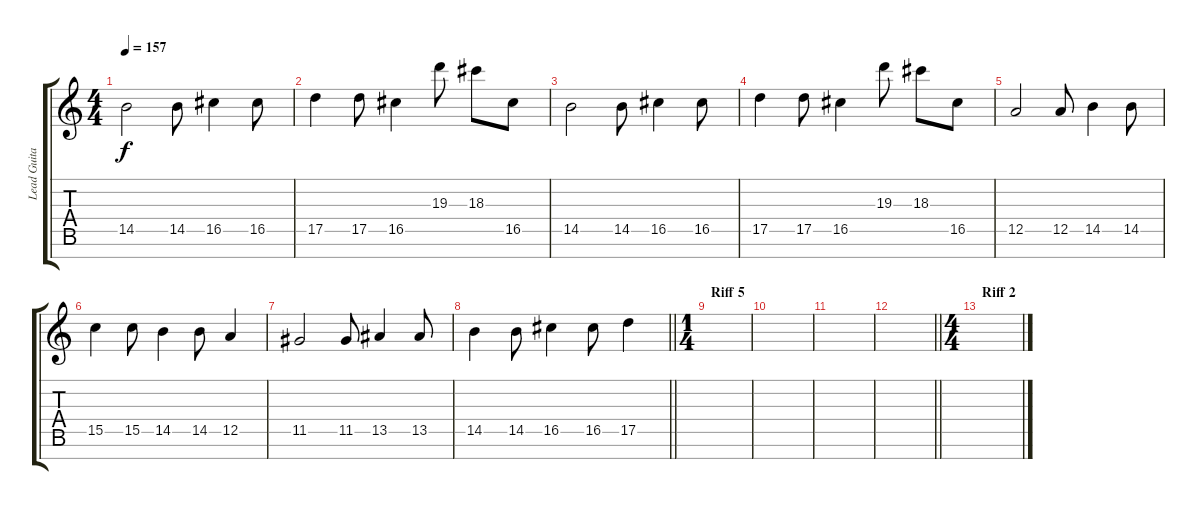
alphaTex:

\track ("Lead Guitar" "Lead Guita") {instrument distortionguitar}
\staff {score tabs}
\tuning (E4 B3 G3 D3 A2 E2 B1) {hide}
\ts (4 4)
\tempo 157
\clef g2
\ks c
14.5.2{dy f} 14.5.8 16.5.4 16.5.8 |
17.5.4 17.5.8 16.5.4 19.3.8 18.3.8 16.5.8 |
14.5.2 14.5.8 16.5.4 16.5.8 |
17.5.4 17.5.8 16.5.4 19.3.8 18.3.8 16.5.8 |
12.5.2 12.5.8 14.5.4 14.5.8 |
15.5.4 15.5.8 14.5.4 14.5.8 12.5.4 |
11.5.2 11.5.8 13.5.4 13.5.8 |
\barLineRight lightlight
14.5.4 14.5.8 16.5.4 16.5.8 17.5.4 |
\ts (1 4)
\section ("" "Riff 5")
|
|
|
\barLineRight lightlight
|
\ts (4 4)
\section ("" "Riff 2")
